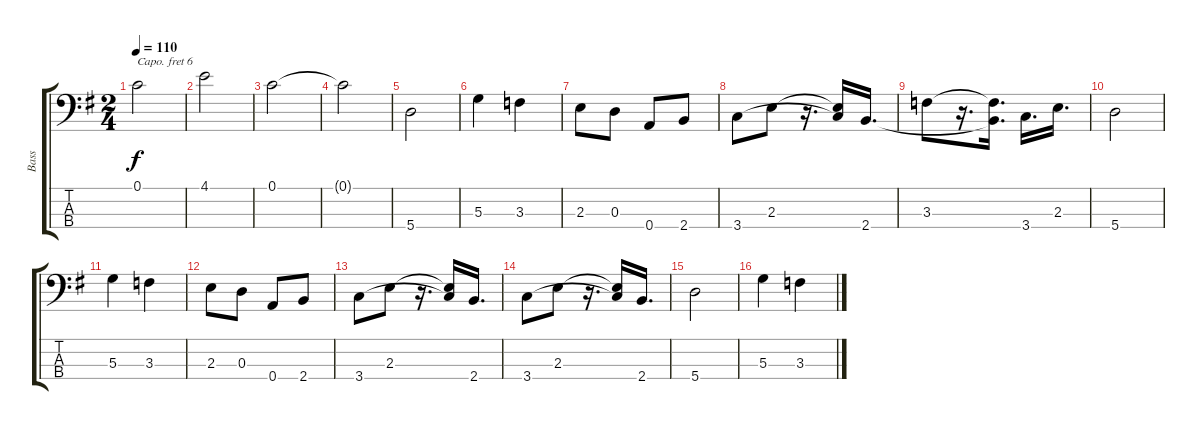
\track ("Bass" "Bass") {instrument slapbass1}
\staff {score tabs}
\capo 6
\tuning (Gb2 Db2 Ab1 Eb1) {hide}
\ts (2 4)
\tempo 110
\clef f4
\ks g
0.1{t}.2{dy f} |
4.1.2 |
0.1.2 |
0.1{t}.2 |
5.4.2 |
5.3.4 3.3.4 |
2.3.8 0.3.8 0.4.8 2.4.8 |
3.4.8 2.3.8 r.16{d} (2.3{t} 3.4{t}).16 2.4.16{d} |
3.3.8 r.16{d} (3.3{t} 2.4{t}).16{d} 3.4.16{d} 2.3.16{d} |
5.4.2 |
5.3.4 3.3.4 |
2.3.8 0.3.8 0.4.8 2.4.8 |
3.4.8 2.3.8 r.16{d} (2.3{t} 3.4{t}).16 2.4.16{d} |
3.4.8 2.3.8 r.16{d} (2.3{t} 3.4{t}).16 2.4.16{d} |
5.4.2 |
5.3.4 3.3.4
